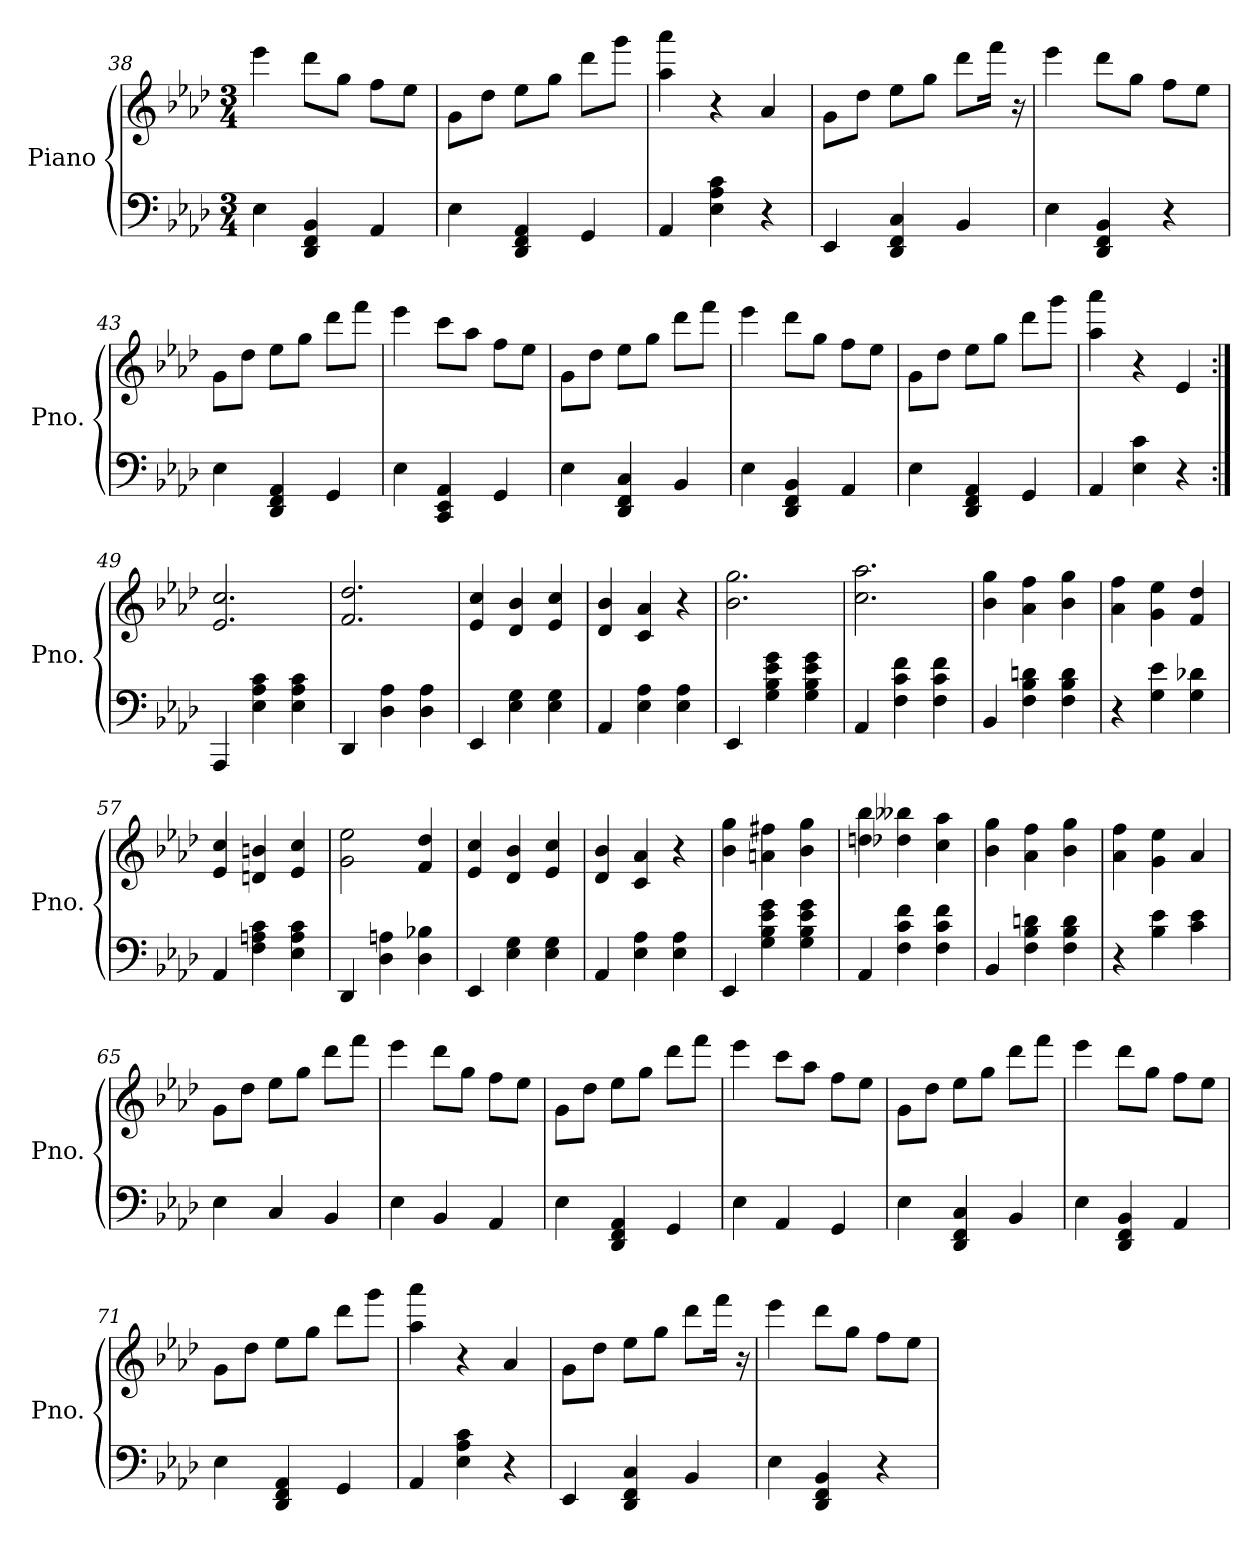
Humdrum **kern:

**kern	**kern
*part1	*part1
*staff2	*staff1
*I"Piano	*
*I'Pno.	*
*clefF4	*clefG2
*k[b-e-a-d-]	*k[b-e-a-d-]
*M3/4	*M3/4
=38	=38
4E-\	4eee-\
4DD-/ 4FF/ 4BB-/	8ddd-\L
.	8gg\J
4AA-/	8ff\L
.	8ee-\J
=39	=39
4E-\	8g\L
.	8dd-\J
4DD-/ 4FF/ 4AA-/	8ee-\L
.	8gg\J
4GG/	8ddd-\L
.	8ggg\J
=40	=40
4AA-/	4aa-\ 4aaa-\
4E-\ 4A-\ 4c\	4r
4r	4a-/
=41	=41
4EE-/	8g\L
.	8dd-\J
4DD-/ 4FF/ 4C/	8ee-\L
.	8gg\J
4BB-/	8ddd-\L
.	16fff\Jk
.	16r
=42	=42
4E-\	4eee-\
4DD-/ 4FF/ 4BB-/	8ddd-\L
.	8gg\J
4r	8ff\L
.	8ee-\J
!!LO:LB:g=z
=43	=43
4E-\	8g\L
.	8dd-\J
4DD-/ 4FF/ 4AA-/	8ee-\L
.	8gg\J
4GG/	8ddd-\L
.	8fff\J
=44	=44
4E-\	4eee-\
4CC/ 4EE-/ 4AA-/	8ccc\L
.	8aa-\J
4GG/	8ff\L
.	8ee-\J
=45	=45
4E-\	8g\L
.	8dd-\J
4DD-/ 4FF/ 4C/	8ee-\L
.	8gg\J
4BB-/	8ddd-\L
.	8fff\J
=46	=46
4E-\	4eee-\
4DD-/ 4FF/ 4BB-/	8ddd-\L
.	8gg\J
4AA-/	8ff\L
.	8ee-\J
=47	=47
4E-\	8g\L
.	8dd-\J
4DD-/ 4FF/ 4AA-/	8ee-\L
.	8gg\J
4GG/	8ddd-\L
.	8ggg\J
=48	=48
4AA-/	4aa-\ 4aaa-\
4E-\ 4c\	4r
4r	4e-/
=49:|!	=49:|!
4AAA-/	2.e-/ 2.cc/
4E-\ 4A-\ 4c\	.
4E-\ 4A-\ 4c\	.
!!LO:LB:g=z
=50	=50
4DD-/	2.f/ 2.dd-/
4D-\ 4A-\	.
4D-\ 4A-\	.
=51	=51
4EE-/	4e-/ 4cc/
4E-\ 4G\	4d-/ 4b-/
4E-\ 4G\	4e-/ 4cc/
=52	=52
4AA-/	4d-/ 4b-/
4E-\ 4A-\	4c/ 4a-/
4E-\ 4A-\	4r
=53	=53
4EE-/	2.b-\ 2.gg\
4G\ 4B-\ 4e-\ 4g\	.
4G\ 4B-\ 4e-\ 4g\	.
=54	=54
4AA-/	2.cc\ 2.aa-\
4F\ 4c\ 4f\	.
4F\ 4c\ 4f\	.
=55	=55
4BB-/	4b-\ 4gg\
4F\ 4B-\ 4dn\	4a-\ 4ff\
4F\ 4B-\ 4d\	4b-\ 4gg\
=56	=56
4r	4a-\ 4ff\
4G\ 4e-\	4g\ 4ee-\
4G\ 4d-X\	4f/ 4dd-/
=57	=57
4AA-/	4e-/ 4cc/
4F\ 4An\ 4c\	4dn/ 4bn/
4E-\ 4A\ 4c\	4e-/ 4cc/
=58	=58
4DD-/	2g\ 2ee-\
4D-\ 4An\	.
4D-\ 4B-X\	4f/ 4dd-/
!!LO:LB:g=z
=59	=59
4EE-/	4e-/ 4cc/
4E-\ 4G\	4d-/ 4b-/
4E-\ 4G\	4e-/ 4cc/
=60	=60
4AA-/	4d-/ 4b-/
4E-\ 4A-\	4c/ 4a-/
4E-\ 4A-\	4r
=61	=61
4EE-/	4b-\ 4gg\
4G\ 4B-\ 4e-\ 4g\	4an\ 4ff#X\
4G\ 4B-\ 4e-\ 4g\	4b-\ 4gg\
=62	=62
4AA-/	4ddn\ 4bb-\
4F\ 4c\ 4f\	4dd-X\ 4bb--X\
4F\ 4c\ 4f\	4cc\ 4aa-\
=63	=63
4BB-/	4b-\ 4gg\
4F\ 4B-\ 4dn\	4a-\ 4ff\
4F\ 4B-\ 4d\	4b-\ 4gg\
=64	=64
4r	4a-\ 4ff\
4B-\ 4e-\	4g\ 4ee-\
4c\ 4e-\	4a-/
=65	=65
4E-\	8g\L
.	8dd-\J
4C/	8ee-\L
.	8gg\J
4BB-/	8ddd-\L
.	8fff\J
=66	=66
4E-\	4eee-\
4BB-/	8ddd-\L
.	8gg\J
4AA-/	8ff\L
.	8ee-\J
!!LO:LB:g=z
=67	=67
4E-\	8g\L
.	8dd-\J
4DD-/ 4FF/ 4AA-/	8ee-\L
.	8gg\J
4GG/	8ddd-\L
.	8fff\J
=68	=68
4E-\	4eee-\
4AA-/	8ccc\L
.	8aa-\J
4GG/	8ff\L
.	8ee-\J
=69	=69
4E-\	8g\L
.	8dd-\J
4DD-/ 4FF/ 4C/	8ee-\L
.	8gg\J
4BB-/	8ddd-\L
.	8fff\J
=70	=70
4E-\	4eee-\
4DD-/ 4FF/ 4BB-/	8ddd-\L
.	8gg\J
4AA-/	8ff\L
.	8ee-\J
=71	=71
4E-\	8g\L
.	8dd-\J
4DD-/ 4FF/ 4AA-/	8ee-\L
.	8gg\J
4GG/	8ddd-\L
.	8ggg\J
=72	=72
4AA-/	4aa-\ 4aaa-\
4E-\ 4A-\ 4c\	4r
4r	4a-/
!!LO:PB:g=z
=73	=73
4EE-/	8g\L
.	8dd-\J
4DD-/ 4FF/ 4C/	8ee-\L
.	8gg\J
4BB-/	8ddd-\L
.	16fff\Jk
.	16r
=74	=74
4E-\	4eee-\
4DD-/ 4FF/ 4BB-/	8ddd-\L
.	8gg\J
4r	8ff\L
.	8ee-\J
=	=
*-	*-
